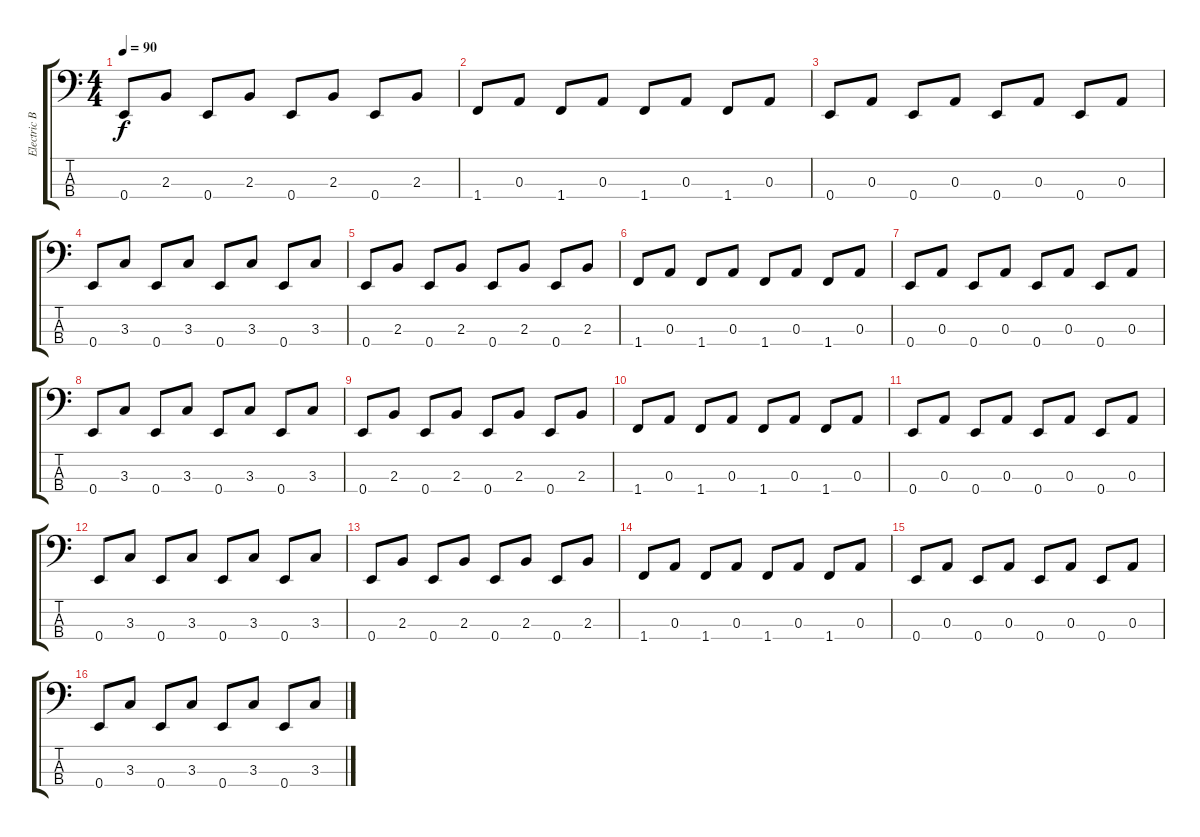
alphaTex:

\track ("Electric Bass" "Electric B") {instrument electricbassfinger}
\staff {score tabs}
\tuning (G2 D2 A1 E1) {hide}
\ts (4 4)
\tempo 90
\clef f4
\ks c
0.4.8{dy f} 2.3.8 0.4.8 2.3.8 0.4.8 2.3.8 0.4.8 2.3.8 |
1.4.8 0.3.8 1.4.8 0.3.8 1.4.8 0.3.8 1.4.8 0.3.8 |
0.4.8 0.3.8 0.4.8 0.3.8 0.4.8 0.3.8 0.4.8 0.3.8 |
0.4.8 3.3.8 0.4.8 3.3.8 0.4.8 3.3.8 0.4.8 3.3.8 |
0.4.8 2.3.8 0.4.8 2.3.8 0.4.8 2.3.8 0.4.8 2.3.8 |
1.4.8 0.3.8 1.4.8 0.3.8 1.4.8 0.3.8 1.4.8 0.3.8 |
0.4.8 0.3.8 0.4.8 0.3.8 0.4.8 0.3.8 0.4.8 0.3.8 |
0.4.8 3.3.8 0.4.8 3.3.8 0.4.8 3.3.8 0.4.8 3.3.8 |
0.4.8 2.3.8 0.4.8 2.3.8 0.4.8 2.3.8 0.4.8 2.3.8 |
1.4.8 0.3.8 1.4.8 0.3.8 1.4.8 0.3.8 1.4.8 0.3.8 |
0.4.8 0.3.8 0.4.8 0.3.8 0.4.8 0.3.8 0.4.8 0.3.8 |
0.4.8 3.3.8 0.4.8 3.3.8 0.4.8 3.3.8 0.4.8 3.3.8 |
0.4.8 2.3.8 0.4.8 2.3.8 0.4.8 2.3.8 0.4.8 2.3.8 |
1.4.8 0.3.8 1.4.8 0.3.8 1.4.8 0.3.8 1.4.8 0.3.8 |
0.4.8 0.3.8 0.4.8 0.3.8 0.4.8 0.3.8 0.4.8 0.3.8 |
0.4.8 3.3.8 0.4.8 3.3.8 0.4.8 3.3.8 0.4.8 3.3.8
